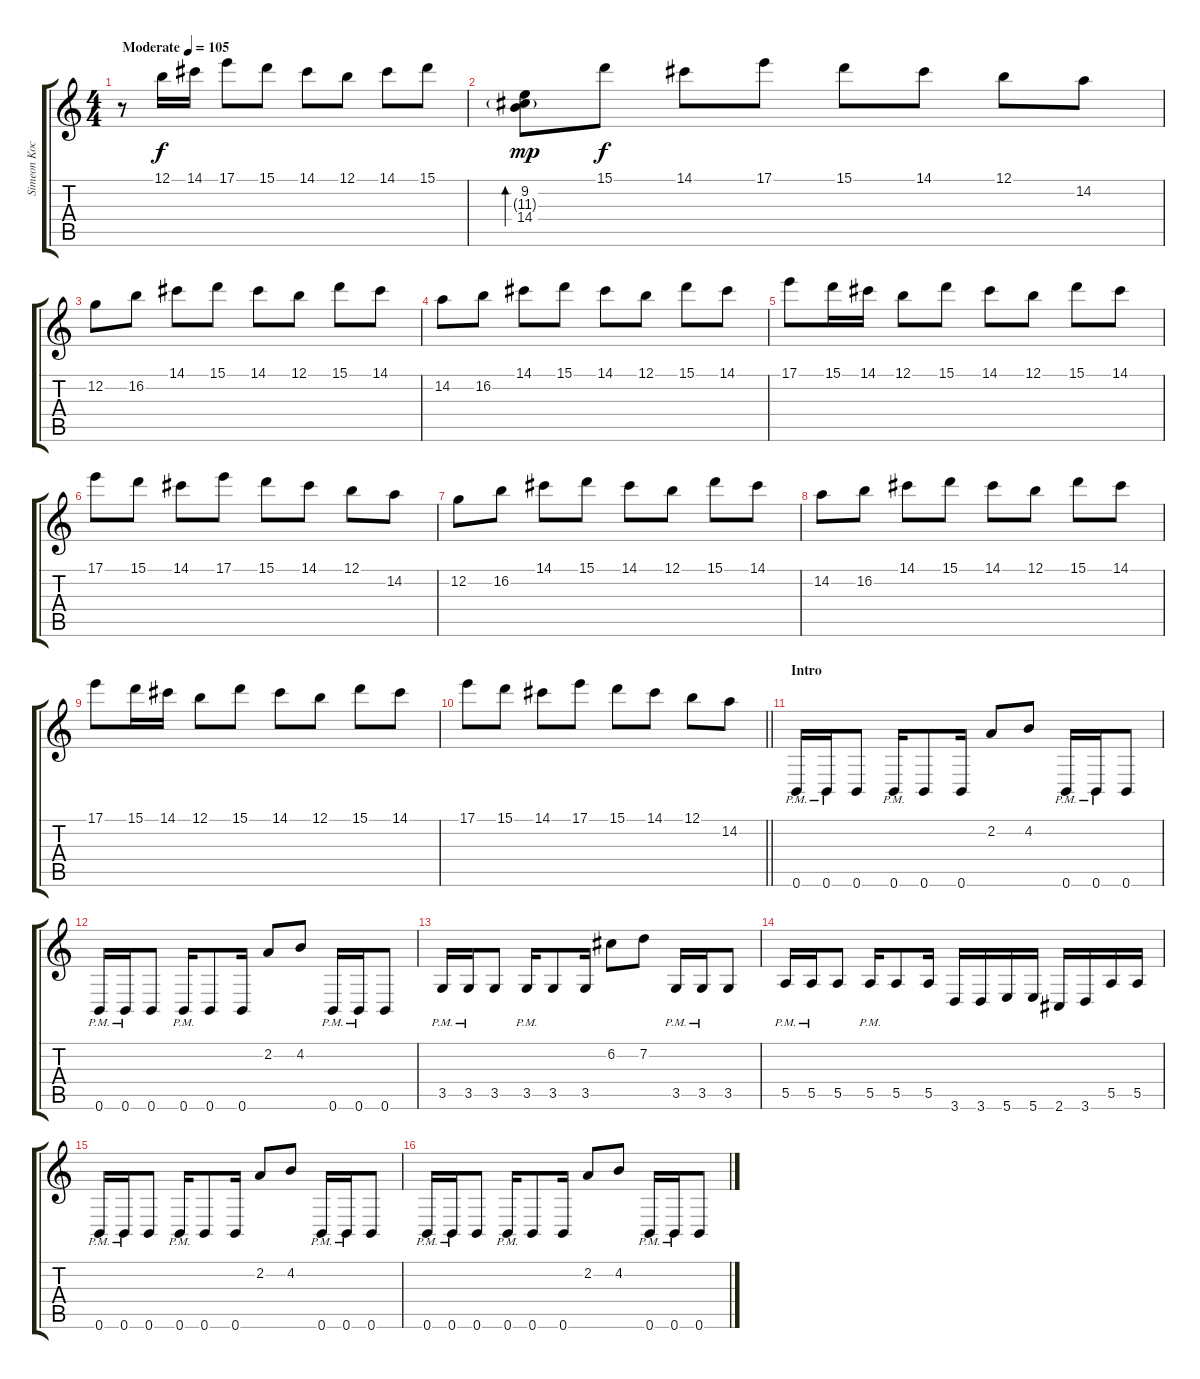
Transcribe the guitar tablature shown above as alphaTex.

\track ("Simeon Koch" "Simeon Koc") {instrument distortionguitar}
\staff {score tabs}
\tuning (B3 G3 D3 A2 E2 B1) {hide}
\ts (4 4)
\tempo (105 "Moderate")
\clef g2
\ks c
r.8{dy f volume 3 instrument orchestralharp} 12.1.16{volume 13} 14.1.16 17.1.8 15.1.8 14.1.8 12.1.8 14.1.8 15.1.8 |
(9.2 11.3{g} 14.4).8{bd 120 dy mp} 15.1.8{dy f} 14.1.8 17.1.8 15.1.8 14.1.8 12.1.8 14.2.8 |
12.2.8 16.2.8 14.1.8 15.1.8 14.1.8 12.1.8 15.1.8 14.1.8 |
14.2.8 16.2.8 14.1.8 15.1.8 14.1.8 12.1.8 15.1.8 14.1.8 |
17.1.8 15.1.16 14.1.16 12.1.8 15.1.8 14.1.8 12.1.8 15.1.8 14.1.8 |
17.1.8 15.1.8 14.1.8 17.1.8 15.1.8 14.1.8 12.1.8 14.2.8 |
12.2.8 16.2.8 14.1.8 15.1.8 14.1.8 12.1.8 15.1.8 14.1.8 |
14.2.8 16.2.8 14.1.8 15.1.8 14.1.8 12.1.8 15.1.8 14.1.8 |
17.1.8 15.1.16 14.1.16 12.1.8 15.1.8 14.1.8 12.1.8 15.1.8 14.1.8 |
\barLineRight lightlight
17.1.8 15.1.8 14.1.8 17.1.8 15.1.8 14.1.8 12.1.8 14.2.8 |
\section ("" "Intro")
0.6{pm}.16{volume 16 balance 13 instrument distortionguitar} 0.6{pm}.16 0.6.8 0.6{pm}.16 0.6.8 0.6.16 2.2.8 4.2.8 0.6{pm}.16 0.6{pm}.16 0.6.8 |
0.6{pm}.16 0.6{pm}.16 0.6.8 0.6{pm}.16 0.6.8 0.6.16 2.2.8 4.2.8 0.6{pm}.16 0.6{pm}.16 0.6.8 |
3.5{pm}.16 3.5{pm}.16 3.5.8 3.5{pm}.16 3.5.8 3.5.16 6.2.8 7.2.8 3.5{pm}.16 3.5{pm}.16 3.5.8 |
5.5{pm}.16 5.5{pm}.16 5.5.8 5.5{pm}.16 5.5.8 5.5.16 3.6.16 3.6.16 5.6.16 5.6.16 2.6.16 3.6.16 5.5.16 5.5.16 |
0.6{pm}.16 0.6{pm}.16 0.6.8 0.6{pm}.16 0.6.8 0.6.16 2.2.8 4.2.8 0.6{pm}.16 0.6{pm}.16 0.6.8 |
0.6{pm}.16 0.6{pm}.16 0.6.8 0.6{pm}.16 0.6.8 0.6.16 2.2.8 4.2.8 0.6{pm}.16 0.6{pm}.16 0.6.8
